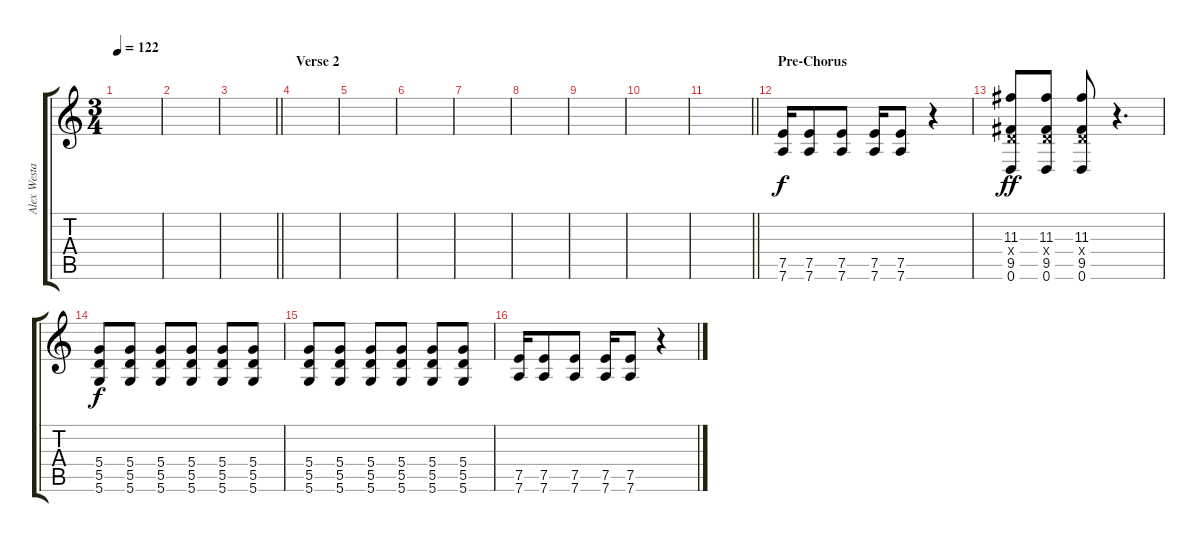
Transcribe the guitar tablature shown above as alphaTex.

\track ("Alex Westaway" "Alex Westa") {instrument distortionguitar}
\staff {score tabs}
\tuning (E4 B3 G3 D3 A2 D2) {hide}
\ts (3 4)
\tempo 122
\clef g2
\ks c
|
|
\barLineRight lightlight
|
\section ("" "Verse 2")
|
|
|
|
|
|
|
\barLineRight lightlight
|
\section ("" "Pre-Chorus")
(7.5 7.6).16{volume 13 instrument distortionguitar} (7.5 7.6).8 (7.5 7.6).8 (7.5 7.6).16 (7.5 7.6).8 r.4 |
(11.3 0.4{x} 9.5 0.6).8{dy ff} (11.3 0.4{x} 9.5 0.6).8 (11.3 0.4{x} 9.5 0.6).8 r.4{d} |
(5.4 5.5 5.6).8{dy f} (5.4 5.5 5.6).8 (5.4 5.5 5.6).8 (5.4 5.5 5.6).8 (5.4 5.5 5.6).8 (5.4 5.5 5.6).8 |
(5.4 5.5 5.6).8 (5.4 5.5 5.6).8 (5.4 5.5 5.6).8 (5.4 5.5 5.6).8 (5.4 5.5 5.6).8 (5.4 5.5 5.6).8 |
(7.5 7.6).16 (7.5 7.6).8 (7.5 7.6).8 (7.5 7.6).16 (7.5 7.6).8 r.4
